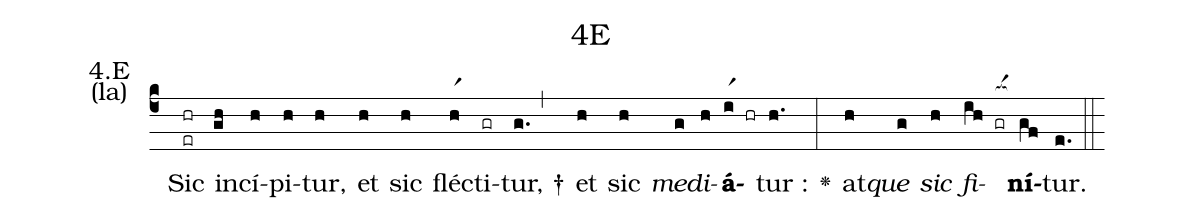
name: 4E;
annotation: 4.E ;
annotation: (la) ;
%%
(c4) ~() Sic({er}hr) in(gh)cí(h)pi(h)tur,(h) et(h) sic(h) fléc(hr1)ti(gr)tur, †(g.,) et(h) sic(h) <i>me</i>(g)<i>di</i>(h)<b>á</b>(ir1 hr)tur :(h.) <v>\greheightstar</v>(:) at(h)<i>que</i>(g) <i>sic</i>(h) <i>fi</i>(ih gr[ocba:1{])<b>ní</b>(gf[ocba:0}])tur.(e.) (::)


%E(h) u(g) o(h) u(ih) a(gf) e.(e.) (::)
